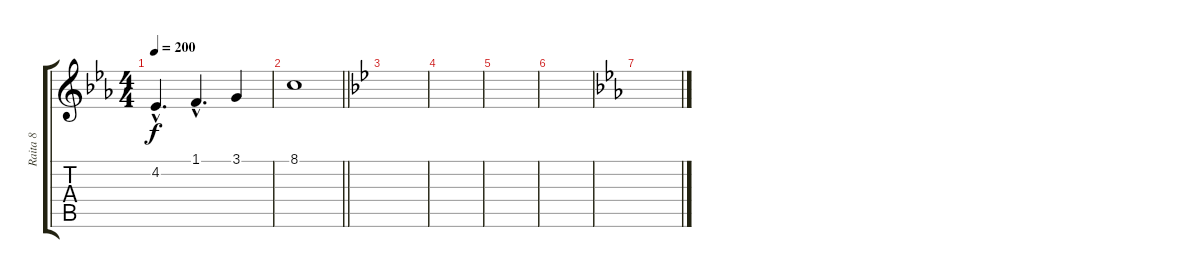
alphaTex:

\track ("Raita 8" "Raita 8") {instrument lead2sawtooth}
\staff {score tabs}
\tuning (E4 B3 G3 D3 A2 E2) {hide}
\ts (4 4)
\tempo 200
\clef g2
\ks eb
4.2{hac}.4{d dy f} 1.1{hac}.4{d} 3.1.4 |
\barLineRight lightlight
8.1.1 |
\ks bb
|
|
|
|
\ks eb
